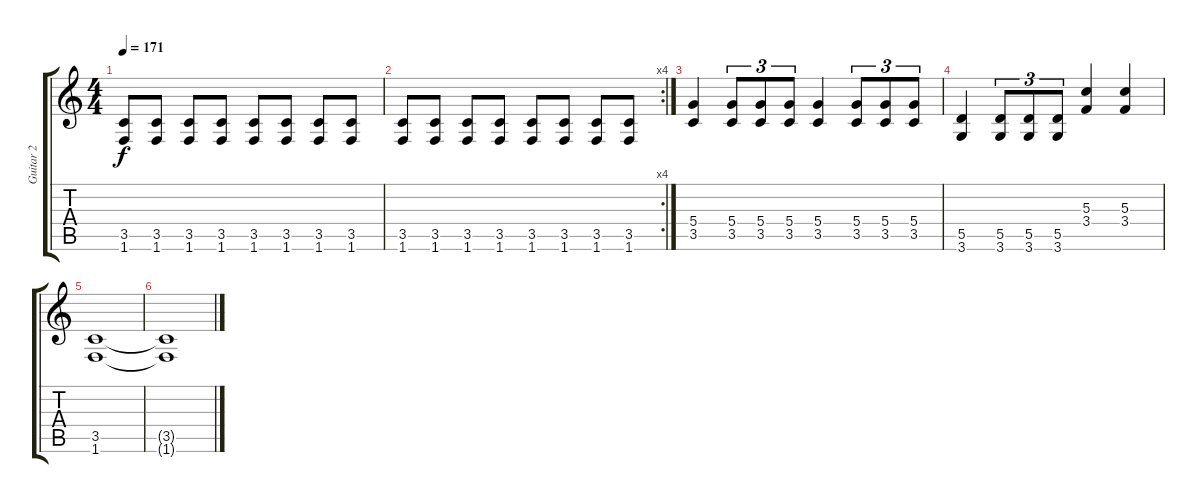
\track ("Guitar 2" "Guitar 2") {instrument electricguitarclean}
\staff {score tabs}
\tuning (E4 B3 G3 D3 A2 E2) {hide}
\ts (4 4)
\tempo 171
\clef g2
\ks c
(3.5 1.6).8{dy f} (3.5 1.6).8 (3.5 1.6).8 (3.5 1.6).8 (3.5 1.6).8 (3.5 1.6).8 (3.5 1.6).8 (3.5 1.6).8 |
\rc 4
(3.5 1.6).8 (3.5 1.6).8 (3.5 1.6).8 (3.5 1.6).8 (3.5 1.6).8 (3.5 1.6).8 (3.5 1.6).8 (3.5 1.6).8 |
(5.4 3.5).4 (5.4 3.5).8{tu (3 2)} (5.4 3.5).8{tu (3 2)} (5.4 3.5).8{tu (3 2)} (5.4 3.5).4 (5.4 3.5).8{tu (3 2)} (5.4 3.5).8{tu (3 2)} (5.4 3.5).8{tu (3 2)} |
(5.5 3.6).4 (5.5 3.6).8{tu (3 2)} (5.5 3.6).8{tu (3 2)} (5.5 3.6).8{tu (3 2)} (5.3 3.4).4 (5.3 3.4).4 |
(3.5 1.6).1 |
(3.5{t} 1.6{t}).1
